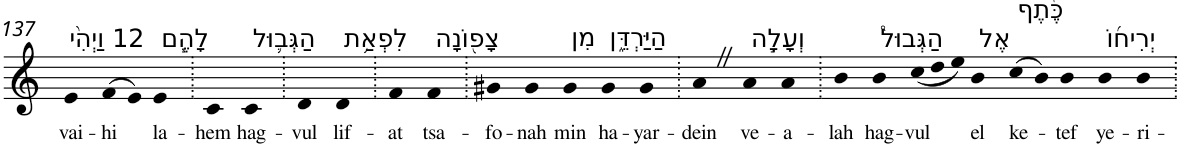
**kern	**text
*part1	*part1
*staff1	*staff1
*I"Piano	*
*I'Pno	*
!!LO:PB:g=z
*clefG2	*
*k[]	*
=137	=137
!LO:TX:a:t=12 וַיְהִ֨י	!
!	!LO:LY:b
4e	vai-
!	!LO:LY:b
(>8f	-hi
8e)	.
!LO:TX:a:t=לָהֶ֧ם	!
!	!LO:LY:b
4e	la-
=138.	=138.
!	!LO:LY:b
4c	-hem
!LO:TX:a:t=הַגְּב֛וּל	!
!	!LO:LY:b
4c	hag-
=139.	=139.
!	!LO:LY:b
4d	-vul
!LO:TX:a:t=לִפְאַ֥ת	!
!	!LO:LY:b
4d	lif-
=140.	=140.
!	!LO:LY:b
4f	-at
!LO:TX:a:t=צָפ֖וֹנָה	!
!	!LO:LY:b
4f	tsa-
=141.	=141.
!	!LO:LY:b
4g#X	-fo-
!	!LO:LY:b
4g#	-nah
!LO:TX:a:t=מִן	!
!	!LO:LY:b
4g#	min
!LO:TX:a:t=הַיַּרְדֵּ֑ן	!
!	!LO:LY:b
4g#	ha-
!	!LO:LY:b
4g#	-yar-
=142.	=142.
!	!LO:LY:b
4aZ	-dein
!LO:TX:a:t=וְעָלָ֣ה	!
!	!LO:LY:b
4a	ve-
!	!LO:LY:b
4a	-a-
=143.	=143.
!	!LO:LY:b
4b	-lah
!LO:TX:a:t=הַגְּבוּל֩	!
!	!LO:LY:b
4b	hag-
*Xtuplet	*
!	!LO:LY:b
(<12cc	-vul
12dd	.
12ee)	.
!LO:TX:a:t=אֶל	!
!	!LO:LY:b
4b	el
!LO:TX:a:t=כֶּ֨תֶף	!
!	!LO:LY:b
(>8cc	ke-
8b)	.
!	!LO:LY:b
4b	-tef
!LO:TX:a:t=יְרִיח֜וֹ	!
!	!LO:LY:b
4b	ye-
!	!LO:LY:b
4b	-ri-
=.	=.
*-	*-
